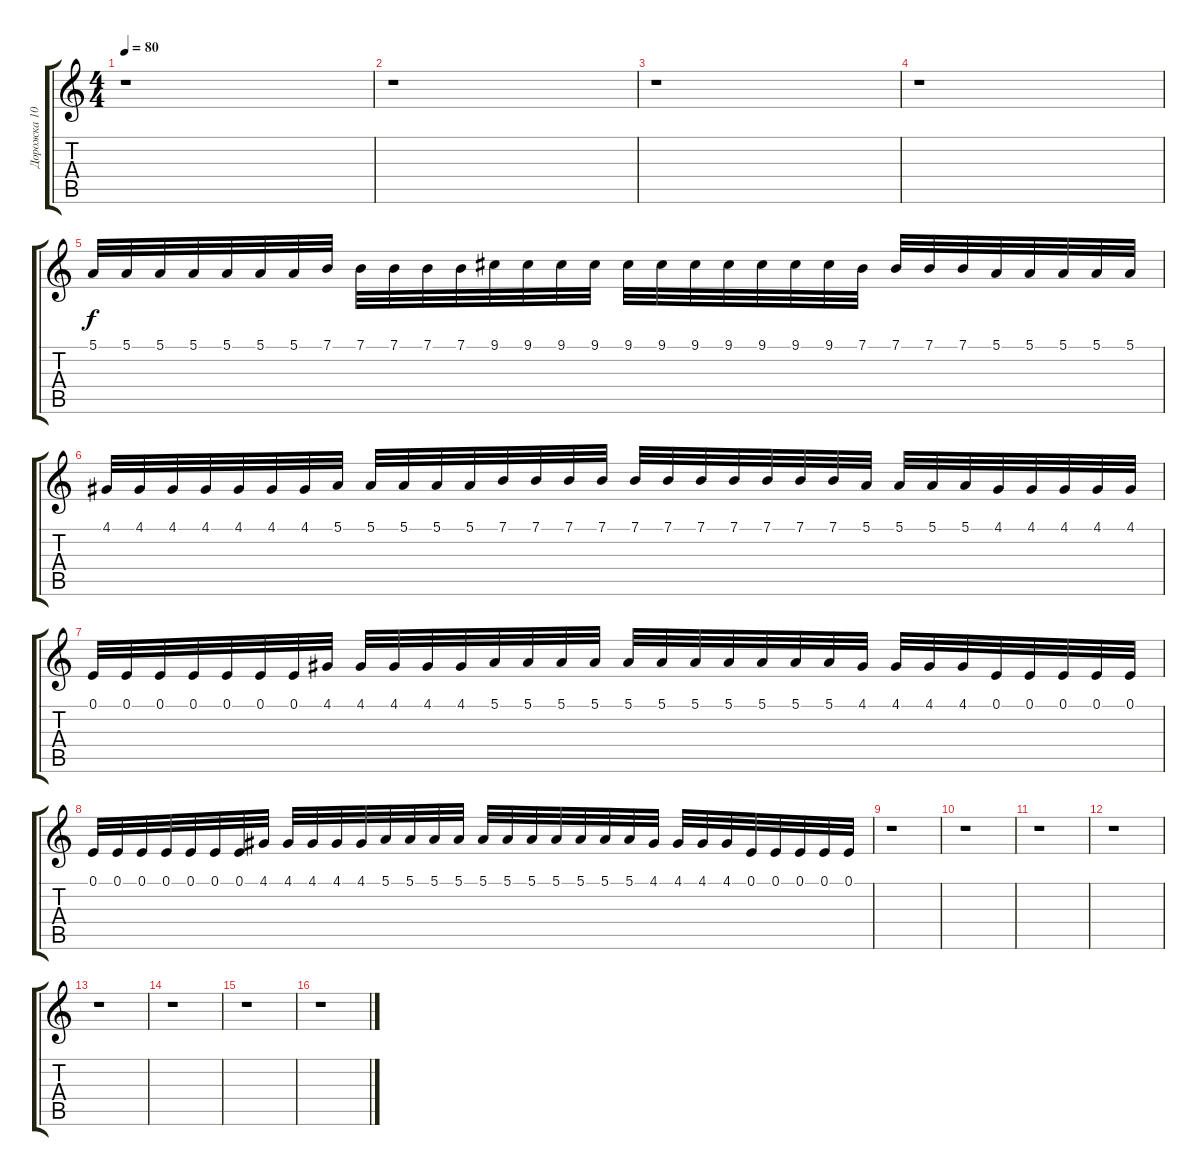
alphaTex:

\track ("Дорожка 10" "Дорожка 10") {instrument kalimba}
\staff {score tabs}
\tuning (E4 B3 G3 D3 A2 E2) {hide}
\ts (4 4)
\tempo 80
\clef g2
\ks c
r.1{dy f} |
r.1 |
r.1 |
r.1 |
5.1.32 5.1.32 5.1.32 5.1.32 5.1.32 5.1.32 5.1.32 7.1.32 7.1.32 7.1.32 7.1.32 7.1.32 9.1.32 9.1.32 9.1.32 9.1.32 9.1.32 9.1.32 9.1.32 9.1.32 9.1.32 9.1.32 9.1.32 7.1.32 7.1.32 7.1.32 7.1.32 5.1.32 5.1.32 5.1.32 5.1.32 5.1.32 |
4.1.32 4.1.32 4.1.32 4.1.32 4.1.32 4.1.32 4.1.32 5.1.32 5.1.32 5.1.32 5.1.32 5.1.32 7.1.32 7.1.32 7.1.32 7.1.32 7.1.32 7.1.32 7.1.32 7.1.32 7.1.32 7.1.32 7.1.32 5.1.32 5.1.32 5.1.32 5.1.32 4.1.32 4.1.32 4.1.32 4.1.32 4.1.32 |
0.1.32 0.1.32 0.1.32 0.1.32 0.1.32 0.1.32 0.1.32 4.1.32 4.1.32 4.1.32 4.1.32 4.1.32 5.1.32 5.1.32 5.1.32 5.1.32 5.1.32 5.1.32 5.1.32 5.1.32 5.1.32 5.1.32 5.1.32 4.1.32 4.1.32 4.1.32 4.1.32 0.1.32 0.1.32 0.1.32 0.1.32 0.1.32 |
0.1.32 0.1.32 0.1.32 0.1.32 0.1.32 0.1.32 0.1.32 4.1.32 4.1.32 4.1.32 4.1.32 4.1.32 5.1.32 5.1.32 5.1.32 5.1.32 5.1.32 5.1.32 5.1.32 5.1.32 5.1.32 5.1.32 5.1.32 4.1.32 4.1.32 4.1.32 4.1.32 0.1.32 0.1.32 0.1.32 0.1.32 0.1.32 |
r.1 |
r.1 |
r.1 |
r.1 |
r.1 |
r.1 |
r.1 |
r.1
